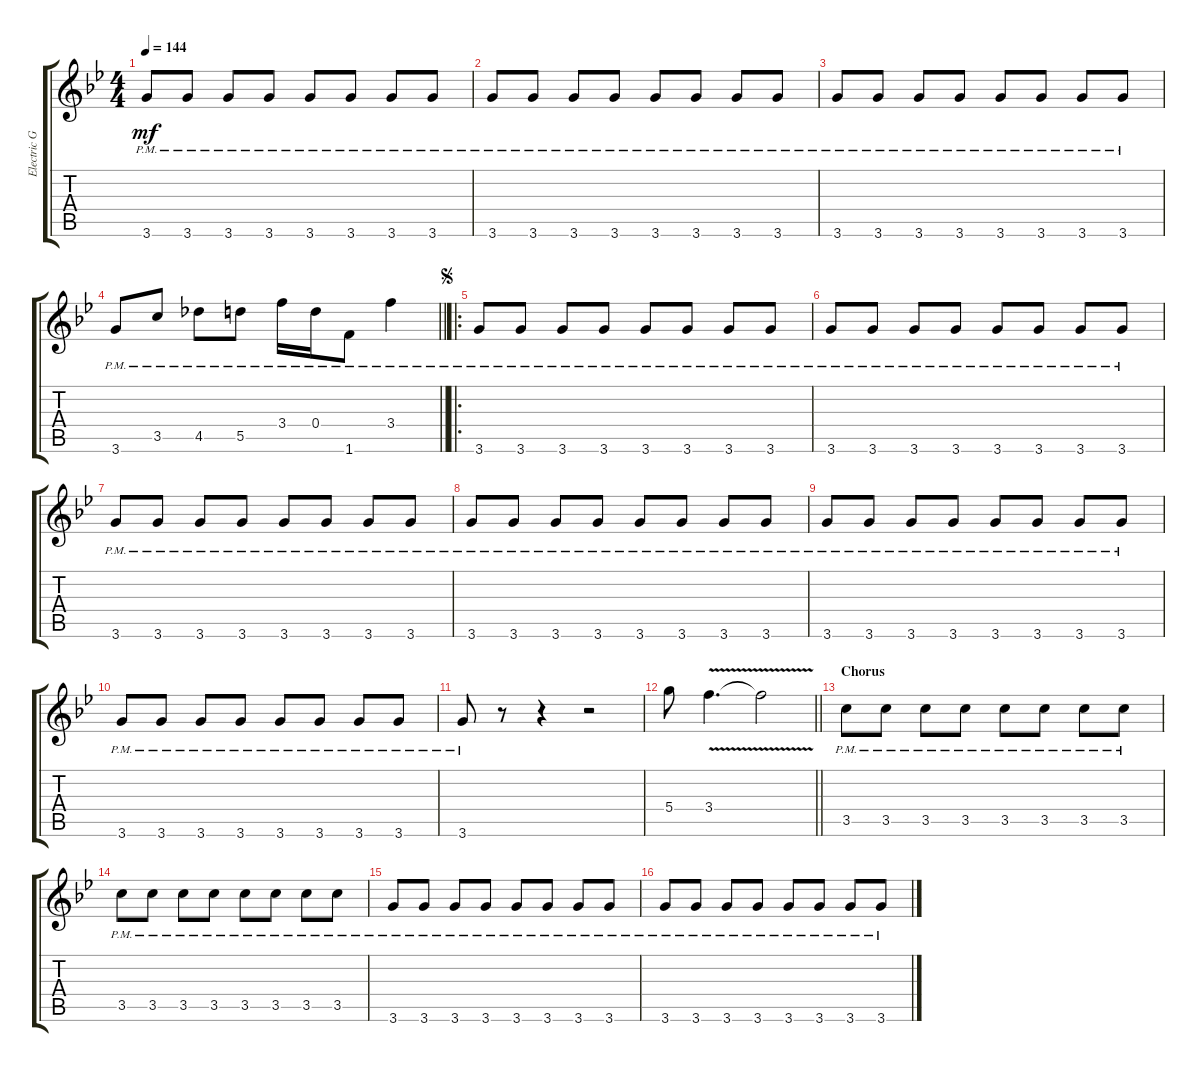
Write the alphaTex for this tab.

\track ("Electric Gtr. (Clean)" "Electric G") {instrument electricguitarclean}
\staff {score tabs}
\tuning (E4 B3 G4 D4 A3 E3) {hide}
\ts (4 4)
\tempo 144
\clef g2
\ks bb
3.6{pm}.8{dy mf instrument electricguitarclean} 3.6{pm}.8 3.6{pm}.8 3.6{pm}.8 3.6{pm}.8 3.6{pm}.8 3.6{pm}.8 3.6{pm}.8 |
3.6{pm}.8 3.6{pm}.8 3.6{pm}.8 3.6{pm}.8 3.6{pm}.8 3.6{pm}.8 3.6{pm}.8 3.6{pm}.8 |
3.6{pm}.8 3.6{pm}.8 3.6{pm}.8 3.6{pm}.8 3.6{pm}.8 3.6{pm}.8 3.6{pm}.8 3.6{pm}.8 |
\barLineRight lightlight
3.6{pm}.8 3.5{pm}.8 4.5{pm}.8 5.5{pm}.8 3.4{pm}.16 0.4{pm}.16 1.6{pm}.8 3.4{pm}.4 |
\ro
\jump segno
3.6{pm}.8 3.6{pm}.8 3.6{pm}.8 3.6{pm}.8 3.6{pm}.8 3.6{pm}.8 3.6{pm}.8 3.6{pm}.8 |
3.6{pm}.8 3.6{pm}.8 3.6{pm}.8 3.6{pm}.8 3.6{pm}.8 3.6{pm}.8 3.6{pm}.8 3.6{pm}.8 |
3.6{pm}.8 3.6{pm}.8 3.6{pm}.8 3.6{pm}.8 3.6{pm}.8 3.6{pm}.8 3.6{pm}.8 3.6{pm}.8 |
3.6{pm}.8 3.6{pm}.8 3.6{pm}.8 3.6{pm}.8 3.6{pm}.8 3.6{pm}.8 3.6{pm}.8 3.6{pm}.8 |
3.6{pm}.8 3.6{pm}.8 3.6{pm}.8 3.6{pm}.8 3.6{pm}.8 3.6{pm}.8 3.6{pm}.8 3.6{pm}.8 |
3.6{pm}.8 3.6{pm}.8 3.6{pm}.8 3.6{pm}.8 3.6{pm}.8 3.6{pm}.8 3.6{pm}.8 3.6{pm}.8 |
3.6{pm}.8 r.8 r.4 r.2 |
\barLineRight lightlight
5.4.8 3.4{v}.4{d} 3.4{v t}.2 |
\section ("" "Chorus")
3.5{pm}.8 3.5{pm}.8 3.5{pm}.8 3.5{pm}.8 3.5{pm}.8 3.5{pm}.8 3.5{pm}.8 3.5{pm}.8 |
3.5{pm}.8 3.5{pm}.8 3.5{pm}.8 3.5{pm}.8 3.5{pm}.8 3.5{pm}.8 3.5{pm}.8 3.5{pm}.8 |
3.6{pm}.8 3.6{pm}.8 3.6{pm}.8 3.6{pm}.8 3.6{pm}.8 3.6{pm}.8 3.6{pm}.8 3.6{pm}.8 |
3.6{pm}.8 3.6{pm}.8 3.6{pm}.8 3.6{pm}.8 3.6{pm}.8 3.6{pm}.8 3.6{pm}.8 3.6{pm}.8
